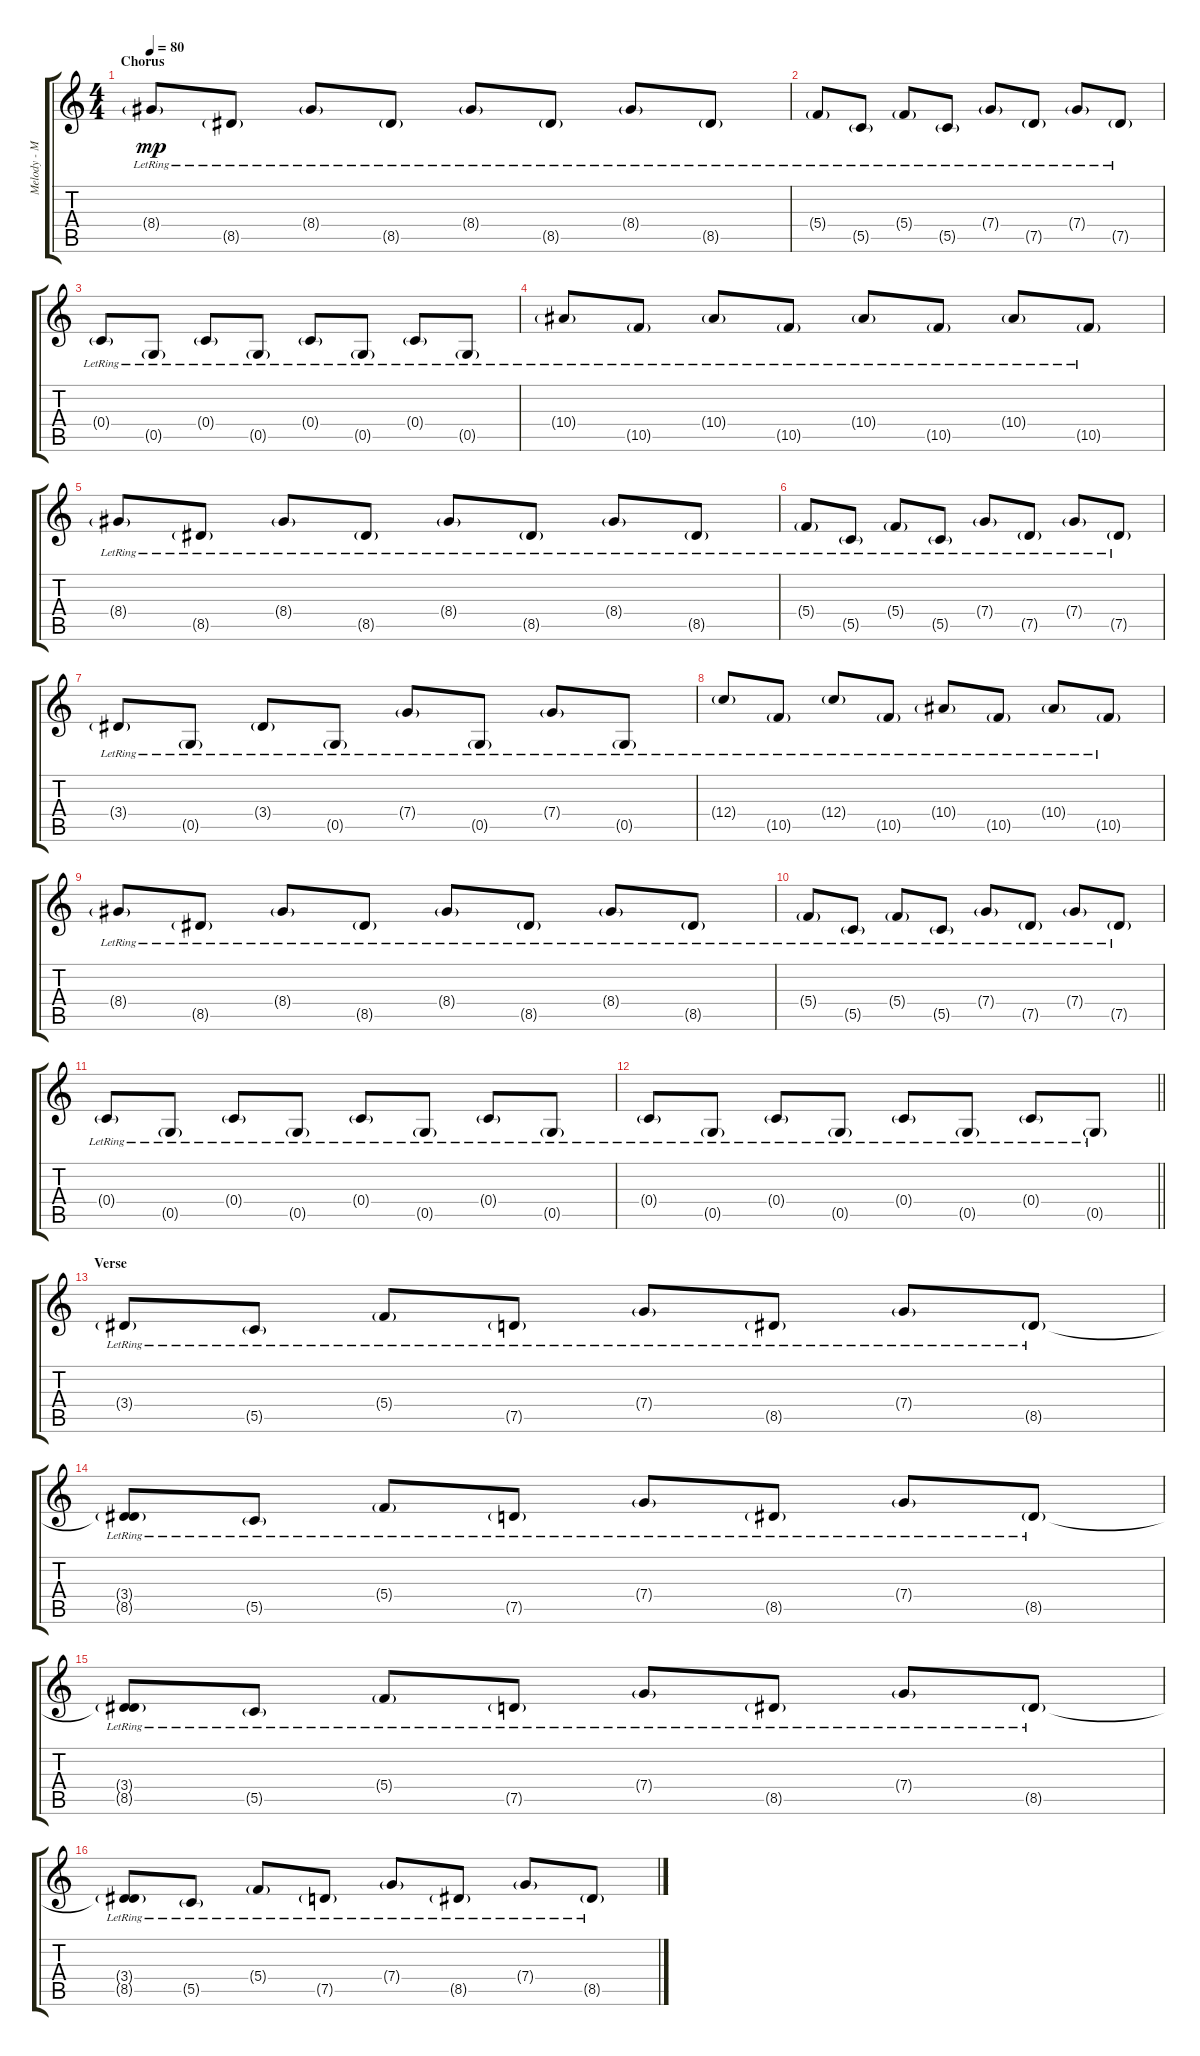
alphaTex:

\track ("Melody - Main" "Melody - M") {instrument electricguitarclean}
\staff {score tabs}
\tuning (D4 A3 F3 C3 G2 C2) {hide}
\ts (4 4)
\section ("" "Chorus")
\tempo 80
\clef g2
\ks c
8.4{g lr}.8{dy mp} 8.5{g lr}.8 8.4{g lr}.8 8.5{g lr}.8 8.4{g lr}.8 8.5{g lr}.8 8.4{g lr}.8 8.5{g lr}.8 |
5.4{g lr}.8 5.5{g lr}.8 5.4{g lr}.8 5.5{g lr}.8 7.4{g lr}.8 7.5{g lr}.8 7.4{g lr}.8 7.5{g lr}.8 |
0.4{g lr}.8 0.5{g lr}.8 0.4{g lr}.8 0.5{g lr}.8 0.4{g lr}.8 0.5{g lr}.8 0.4{g lr}.8 0.5{g lr}.8 |
10.4{g lr}.8 10.5{g lr}.8 10.4{g lr}.8 10.5{g lr}.8 10.4{g lr}.8 10.5{g lr}.8 10.4{g lr}.8 10.5{g lr}.8 |
8.4{g lr}.8 8.5{g lr}.8 8.4{g lr}.8 8.5{g lr}.8 8.4{g lr}.8 8.5{g lr}.8 8.4{g lr}.8 8.5{g lr}.8 |
5.4{g lr}.8 5.5{g lr}.8 5.4{g lr}.8 5.5{g lr}.8 7.4{g lr}.8 7.5{g lr}.8 7.4{g lr}.8 7.5{g lr}.8 |
3.4{g lr}.8 0.5{g lr}.8 3.4{g lr}.8 0.5{g lr}.8 7.4{g lr}.8 0.5{g lr}.8 7.4{g lr}.8 0.5{g lr}.8 |
12.4{g lr}.8 10.5{g lr}.8 12.4{g lr}.8 10.5{g lr}.8 10.4{g lr}.8 10.5{g lr}.8 10.4{g lr}.8 10.5{g lr}.8 |
8.4{g lr}.8 8.5{g lr}.8 8.4{g lr}.8 8.5{g lr}.8 8.4{g lr}.8 8.5{g lr}.8 8.4{g lr}.8 8.5{g lr}.8 |
5.4{g lr}.8 5.5{g lr}.8 5.4{g lr}.8 5.5{g lr}.8 7.4{g lr}.8 7.5{g lr}.8 7.4{g lr}.8 7.5{g lr}.8 |
0.4{g lr}.8 0.5{g lr}.8 0.4{g lr}.8 0.5{g lr}.8 0.4{g lr}.8 0.5{g lr}.8 0.4{g lr}.8 0.5{g lr}.8 |
\barLineRight lightlight
0.4{g lr}.8 0.5{g lr}.8 0.4{g lr}.8 0.5{g lr}.8 0.4{g lr}.8 0.5{g lr}.8 0.4{g lr}.8 0.5{g lr}.8 |
\section ("" "Verse")
3.4{g lr}.8 5.5{g lr}.8 5.4{g lr}.8 7.5{g lr}.8 7.4{g lr}.8 8.5{g lr}.8 7.4{g lr}.8 8.5{g lr}.8 |
(3.4{g lr} 8.5{t}).8 5.5{g lr}.8 5.4{g lr}.8 7.5{g lr}.8 7.4{g lr}.8 8.5{g lr}.8 7.4{g lr}.8 8.5{g lr}.8 |
(3.4{g lr} 8.5{t}).8 5.5{g lr}.8 5.4{g lr}.8 7.5{g lr}.8 7.4{g lr}.8 8.5{g lr}.8 7.4{g lr}.8 8.5{g lr}.8 |
(3.4{g lr} 8.5{t}).8 5.5{g lr}.8 5.4{g lr}.8 7.5{g lr}.8 7.4{g lr}.8 8.5{g lr}.8 7.4{g lr}.8 8.5{g lr}.8
